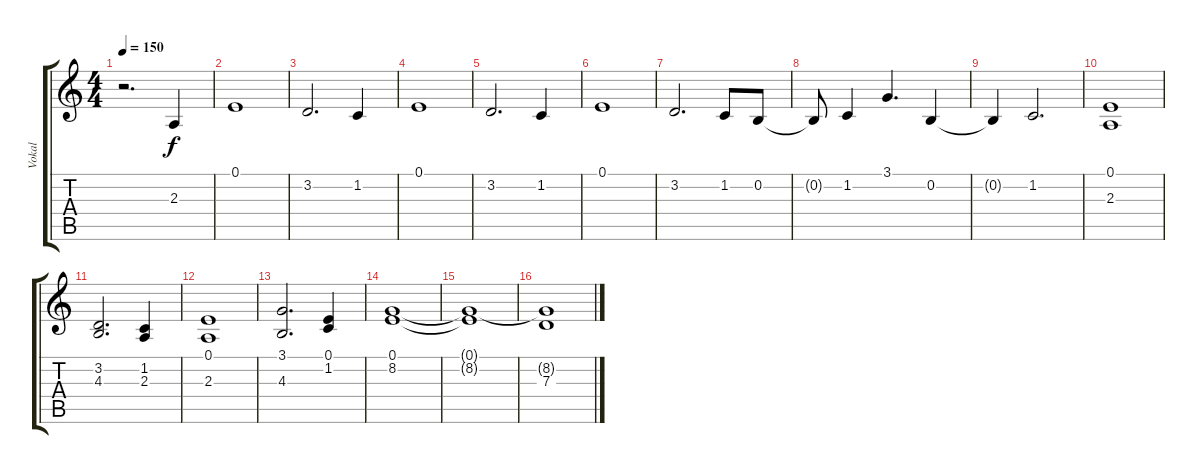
\track ("Vokal" "Vokal") {instrument choiraahs}
\staff {score tabs}
\tuning (E4 B3 G3 D3 A2 E2) {hide}
\ts (4 4)
\tempo 150
\clef g2
\ks c
r.2{d dy f} 2.3.4 |
0.1.1 |
3.2.2{d} 1.2.4 |
0.1.1 |
3.2.2{d} 1.2.4 |
0.1.1 |
3.2.2{d} 1.2.8 0.2.8 |
0.2{t}.8 1.2.4 3.1.4{d} 0.2.4 |
0.2{t}.4 1.2.2{d} |
(0.1 2.3).1 |
(3.2 4.3).2{d} (1.2 2.3).4 |
(0.1 2.3).1 |
(3.1 4.3).2{d} (0.1 1.2).4 |
(0.1 8.2).1 |
(0.1{t} 8.2{t}).1 |
(8.2{t} 7.3).1
